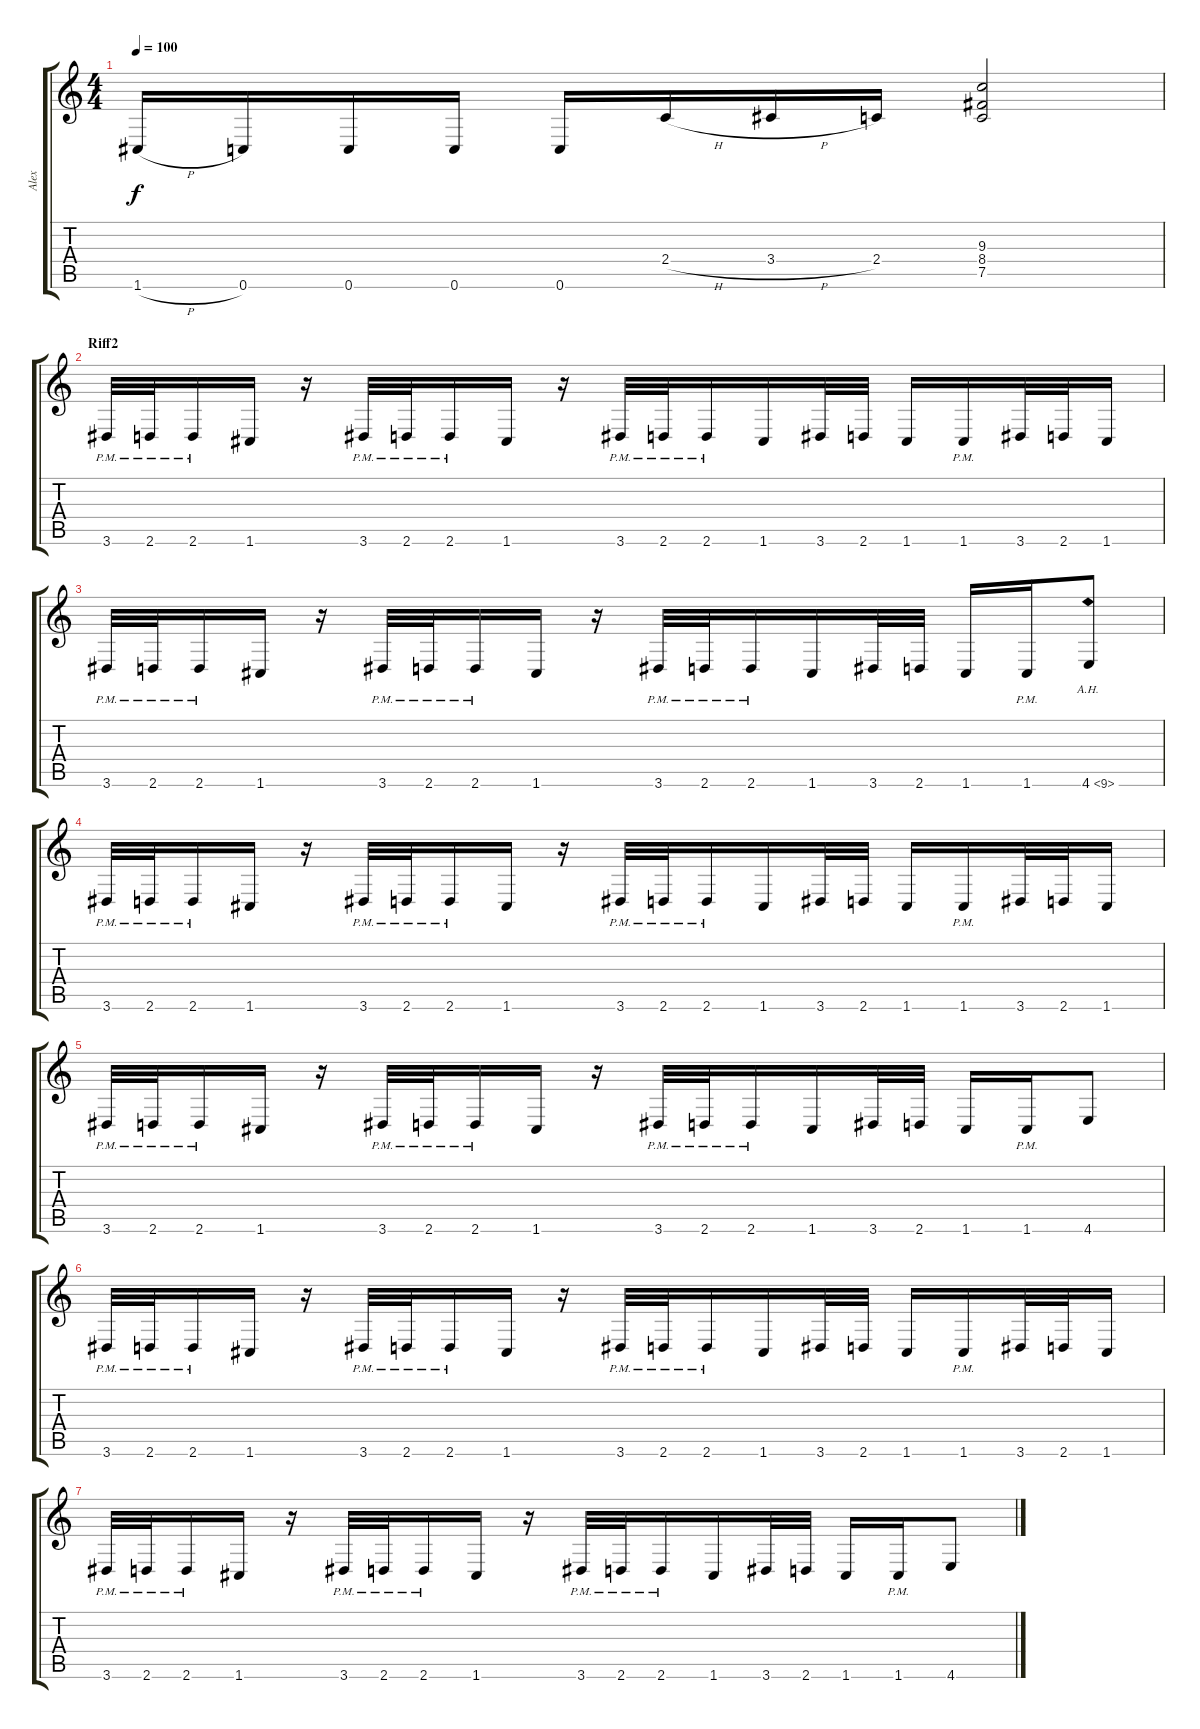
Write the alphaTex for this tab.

\track ("Alex" "Alex") {instrument overdrivenguitar}
\staff {score tabs}
\tuning (C4 G3 Eb3 Bb2 F2 C2) {hide}
\ts (4 4)
\tempo 100
\clef g2
\ks c
1.6{h}.16{dy f} 0.6.16 0.6.16 0.6.16 0.6.16 2.4{h}.16 3.4{h}.16 2.4.16 (9.3 8.4 7.5).2 |
\section ("" "Riff2")
3.6{pm}.32 2.6{pm}.32 2.6{pm}.16 1.6.16 r.16 3.6{pm}.32 2.6{pm}.32 2.6{pm}.16 1.6.16 r.16 3.6{pm}.32 2.6{pm}.32 2.6{pm}.16 1.6.16 3.6.32 2.6.32 1.6.16 1.6{pm}.16 3.6.32 2.6.32 1.6.16 |
3.6{pm}.32 2.6{pm}.32 2.6{pm}.16 1.6.16 r.16 3.6{pm}.32 2.6{pm}.32 2.6{pm}.16 1.6.16 r.16 3.6{pm}.32 2.6{pm}.32 2.6{pm}.16 1.6.16 3.6.32 2.6.32 1.6.16 1.6{pm}.16 4.6{ah 5}.8 |
3.6{pm}.32 2.6{pm}.32 2.6{pm}.16 1.6.16 r.16 3.6{pm}.32 2.6{pm}.32 2.6{pm}.16 1.6.16 r.16 3.6{pm}.32 2.6{pm}.32 2.6{pm}.16 1.6.16 3.6.32 2.6.32 1.6.16 1.6{pm}.16 3.6.32 2.6.32 1.6.16 |
3.6{pm}.32 2.6{pm}.32 2.6{pm}.16 1.6.16 r.16 3.6{pm}.32 2.6{pm}.32 2.6{pm}.16 1.6.16 r.16 3.6{pm}.32 2.6{pm}.32 2.6{pm}.16 1.6.16 3.6.32 2.6.32 1.6.16 1.6{pm}.16 4.6.8 |
3.6{pm}.32 2.6{pm}.32 2.6{pm}.16 1.6.16 r.16 3.6{pm}.32 2.6{pm}.32 2.6{pm}.16 1.6.16 r.16 3.6{pm}.32 2.6{pm}.32 2.6{pm}.16 1.6.16 3.6.32 2.6.32 1.6.16 1.6{pm}.16 3.6.32 2.6.32 1.6.16 |
3.6{pm}.32 2.6{pm}.32 2.6{pm}.16 1.6.16 r.16 3.6{pm}.32 2.6{pm}.32 2.6{pm}.16 1.6.16 r.16 3.6{pm}.32 2.6{pm}.32 2.6{pm}.16 1.6.16 3.6.32 2.6.32 1.6.16 1.6{pm}.16 4.6.8
